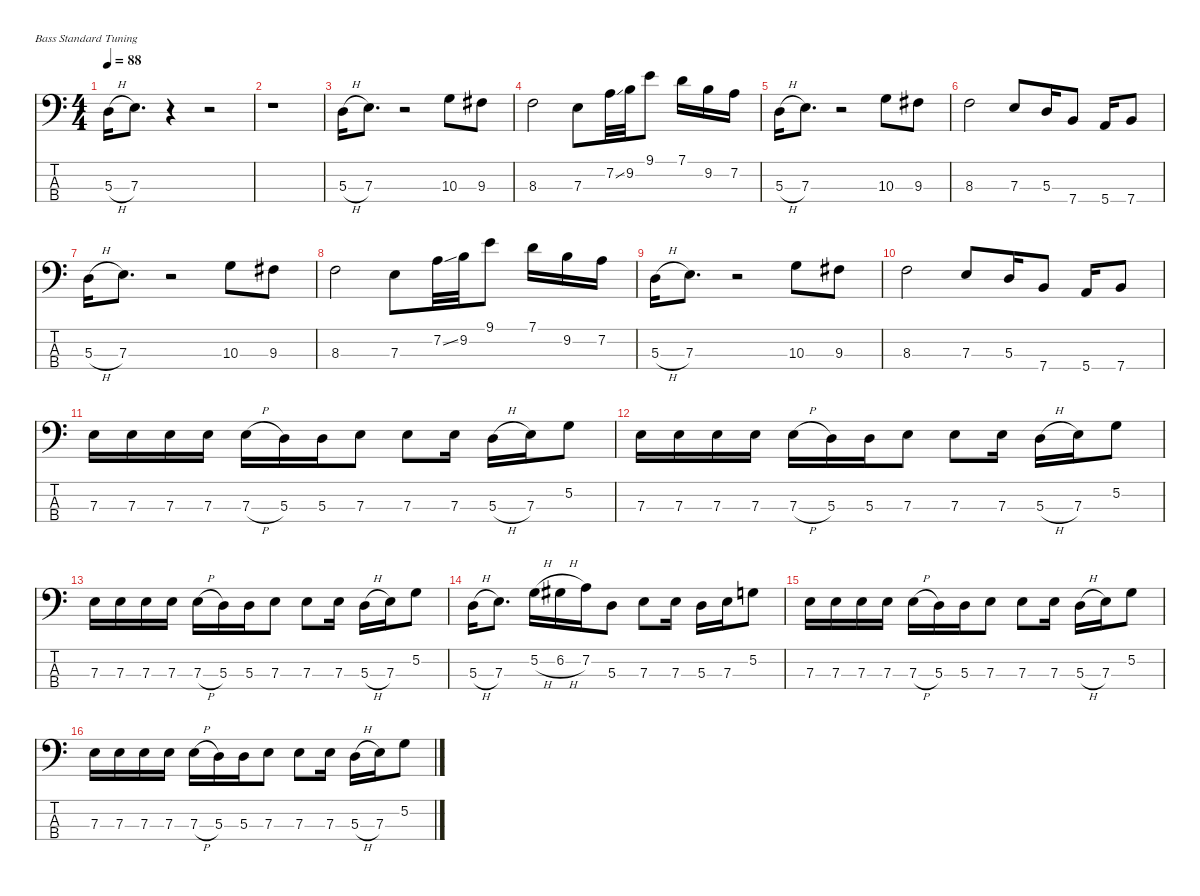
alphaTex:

\defaultSystemsLayout 4
\hideDynamics
\bracketExtendMode nobrackets
\singleTrackTrackNamePolicy hidden
\multiTrackTrackNamePolicy hidden
\firstSystemTrackNameMode fullname
\firstSystemTrackNameOrientation horizontal
\otherSystemsTrackNameOrientation horizontal
\track ("Bass" "el.bs.") {instrument electricbassfinger}
\staff {score tabs}
\tuning (G2 D2 A1 E1)
\ts (4 4)
\tempo 88
\clef f4
\ks c
5.3{h}.16{dy fff beam Down} 7.3.8{d beam Down} r.4{beam Down} r.2{beam Down} |
r.1{beam Down} |
5.3{h}.16{beam Down} 7.3.8{d beam Down} r.2{beam Down} 10.3.8{beam Down} 9.3{acc #}.8{beam Down} |
8.3.2{beam Down} 7.3.8{beam Down} 7.2{ss}.32{beam Down} 9.2.32{beam Down} 9.1.8{beam Down} 7.1.16{beam Down} 9.2.16{beam Down} 7.2.16{beam Down} |
5.3{h}.16{beam Down} 7.3.8{d beam Down} r.2{beam Down} 10.3.8{beam Down} 9.3{acc #}.8{beam Down} |
8.3.2{beam Down} 7.3.8{beam Up} 5.3.16{beam Up} 7.4.8{beam Up} 5.4.16{beam Up} 7.4.8{beam Up} |
5.3{h}.16{beam Down} 7.3.8{d beam Down} r.2{beam Down} 10.3.8{beam Down} 9.3{acc #}.8{beam Down} |
8.3.2{beam Down} 7.3.8{beam Down} 7.2{ss}.32{beam Down} 9.2.32{beam Down} 9.1.8{beam Down} 7.1.16{beam Down} 9.2.16{beam Down} 7.2.16{beam Down} |
5.3{h}.16{beam Down} 7.3.8{d beam Down} r.2{beam Down} 10.3.8{beam Down} 9.3{acc #}.8{beam Down} |
8.3.2{beam Down} 7.3.8{beam Up} 5.3.16{beam Up} 7.4.8{beam Up} 5.4.16{beam Up} 7.4.8{beam Up} |
7.3.16{beam Down} 7.3.16{beam Down} 7.3.16{beam Down} 7.3.16{beam Down} 7.3{h}.16{beam Down} 5.3.16{beam Down} 5.3.16{beam Down} 7.3.8{beam Down} 7.3.8{beam Down} 7.3.16{beam Down} 5.3{h}.16{beam Down} 7.3.16{beam Down} 5.2.8{beam Down} |
7.3.16{beam Down} 7.3.16{beam Down} 7.3.16{beam Down} 7.3.16{beam Down} 7.3{h}.16{beam Down} 5.3.16{beam Down} 5.3.16{beam Down} 7.3.8{beam Down} 7.3.8{beam Down} 7.3.16{beam Down} 5.3{h}.16{beam Down} 7.3.16{beam Down} 5.2.8{beam Down} |
7.3.16{beam Down} 7.3.16{beam Down} 7.3.16{beam Down} 7.3.16{beam Down} 7.3{h}.16{beam Down} 5.3.16{beam Down} 5.3.16{beam Down} 7.3.8{beam Down} 7.3.8{beam Down} 7.3.16{beam Down} 5.3{h}.16{beam Down} 7.3.16{beam Down} 5.2.8{beam Down} |
5.3{h}.16{beam Down} 7.3.8{d beam Down} 5.2{h}.16{beam Down} 6.2{h acc #}.16{beam Down} 7.2.16{dy ff beam Down} 5.3.8{dy fff beam Down} 7.3.8{beam Down} 7.3.16{beam Down} 5.3.16{beam Down} 7.3.16{beam Down} 5.2.8{beam Down} |
7.3.16{beam Down} 7.3.16{beam Down} 7.3.16{beam Down} 7.3.16{beam Down} 7.3{h}.16{beam Down} 5.3.16{beam Down} 5.3.16{beam Down} 7.3.8{beam Down} 7.3.8{beam Down} 7.3.16{beam Down} 5.3{h}.16{beam Down} 7.3.16{beam Down} 5.2.8{beam Down} |
7.3.16{beam Down} 7.3.16{beam Down} 7.3.16{beam Down} 7.3.16{beam Down} 7.3{h}.16{beam Down} 5.3.16{beam Down} 5.3.16{beam Down} 7.3.8{beam Down} 7.3.8{beam Down} 7.3.16{beam Down} 5.3{h}.16{beam Down} 7.3.16{beam Down} 5.2.8{beam Down}
